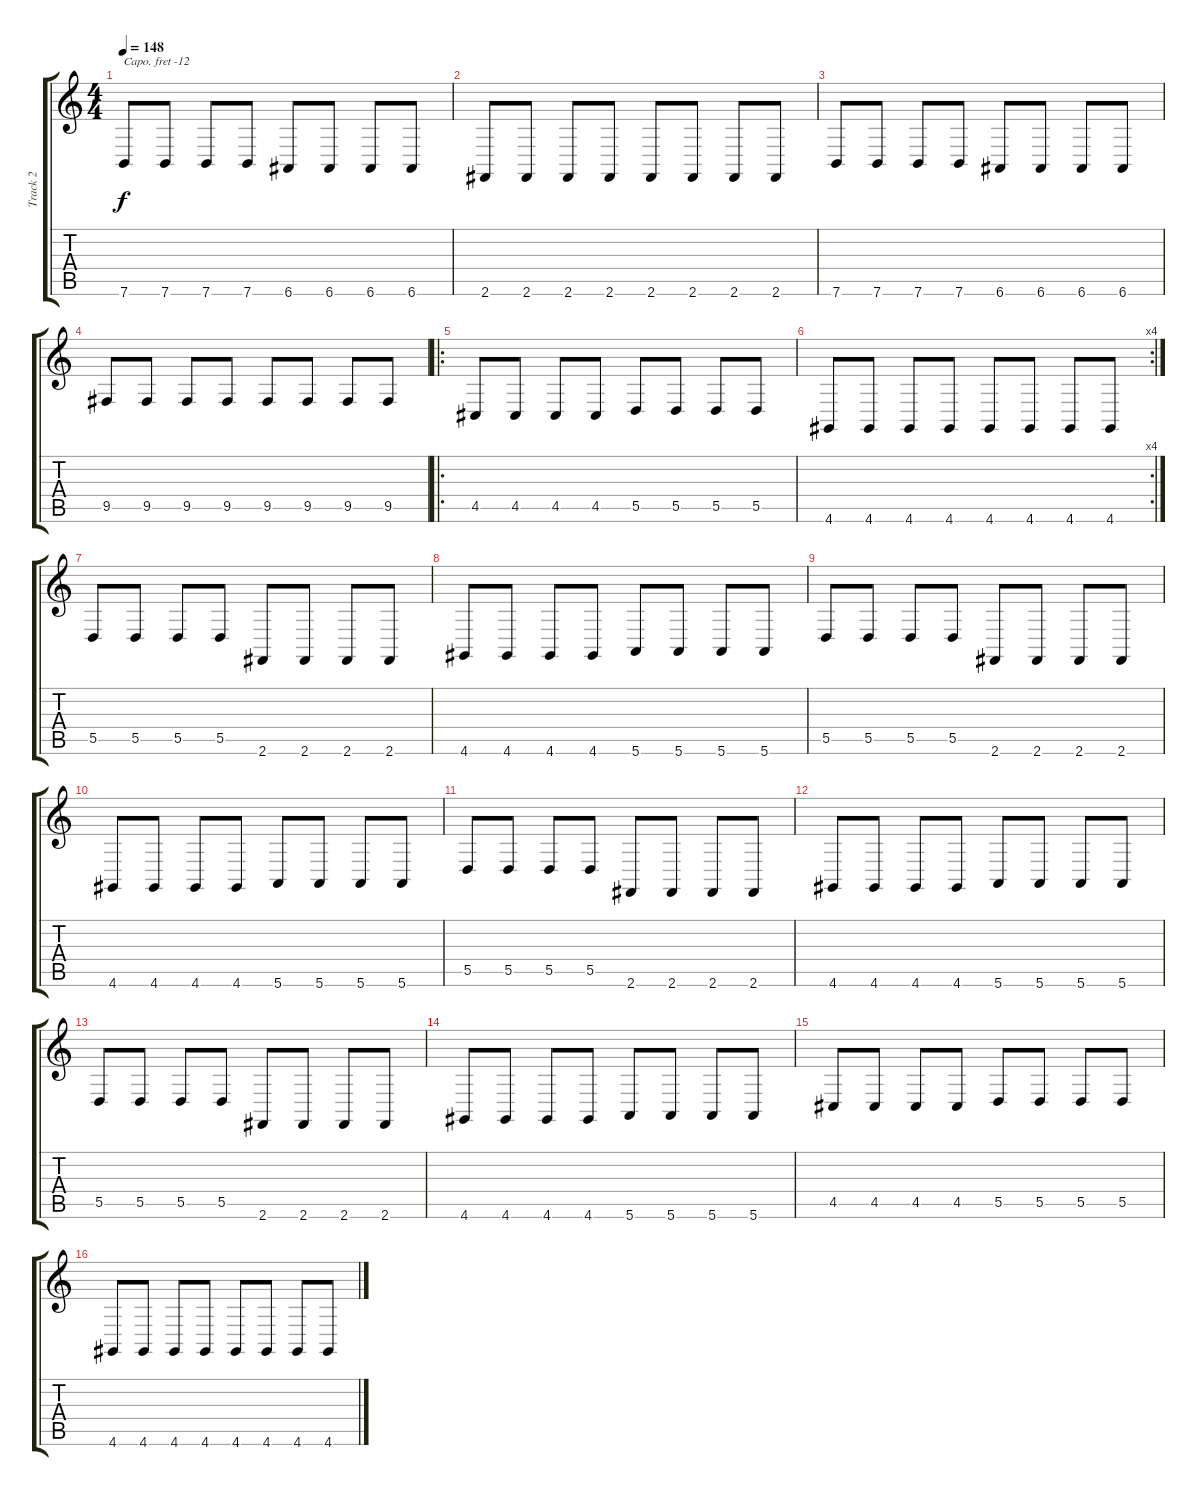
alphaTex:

\track ("Track 2" "Track 2") {instrument electricbassfinger}
\staff {score tabs}
\capo -12
\tuning (E4 B3 G3 D3 A2 E2) {hide}
\ts (4 4)
\tempo 148
\clef g2
\ks c
7.6.8{dy f} 7.6.8 7.6.8 7.6.8 6.6.8 6.6.8 6.6.8 6.6.8 |
2.6.8 2.6.8 2.6.8 2.6.8 2.6.8 2.6.8 2.6.8 2.6.8 |
7.6.8 7.6.8 7.6.8 7.6.8 6.6.8 6.6.8 6.6.8 6.6.8 |
9.5.8 9.5.8 9.5.8 9.5.8 9.5.8 9.5.8 9.5.8 9.5.8 |
\ro
4.5.8 4.5.8 4.5.8 4.5.8 5.5.8 5.5.8 5.5.8 5.5.8 |
\rc 4
4.6.8 4.6.8 4.6.8 4.6.8 4.6.8 4.6.8 4.6.8 4.6.8 |
5.5.8 5.5.8 5.5.8 5.5.8 2.6.8 2.6.8 2.6.8 2.6.8 |
4.6.8 4.6.8 4.6.8 4.6.8 5.6.8 5.6.8 5.6.8 5.6.8 |
5.5.8 5.5.8 5.5.8 5.5.8 2.6.8 2.6.8 2.6.8 2.6.8 |
4.6.8 4.6.8 4.6.8 4.6.8 5.6.8 5.6.8 5.6.8 5.6.8 |
5.5.8 5.5.8 5.5.8 5.5.8 2.6.8 2.6.8 2.6.8 2.6.8 |
4.6.8 4.6.8 4.6.8 4.6.8 5.6.8 5.6.8 5.6.8 5.6.8 |
5.5.8 5.5.8 5.5.8 5.5.8 2.6.8 2.6.8 2.6.8 2.6.8 |
4.6.8 4.6.8 4.6.8 4.6.8 5.6.8 5.6.8 5.6.8 5.6.8 |
4.5.8 4.5.8 4.5.8 4.5.8 5.5.8 5.5.8 5.5.8 5.5.8 |
4.6.8 4.6.8 4.6.8 4.6.8 4.6.8 4.6.8 4.6.8 4.6.8
